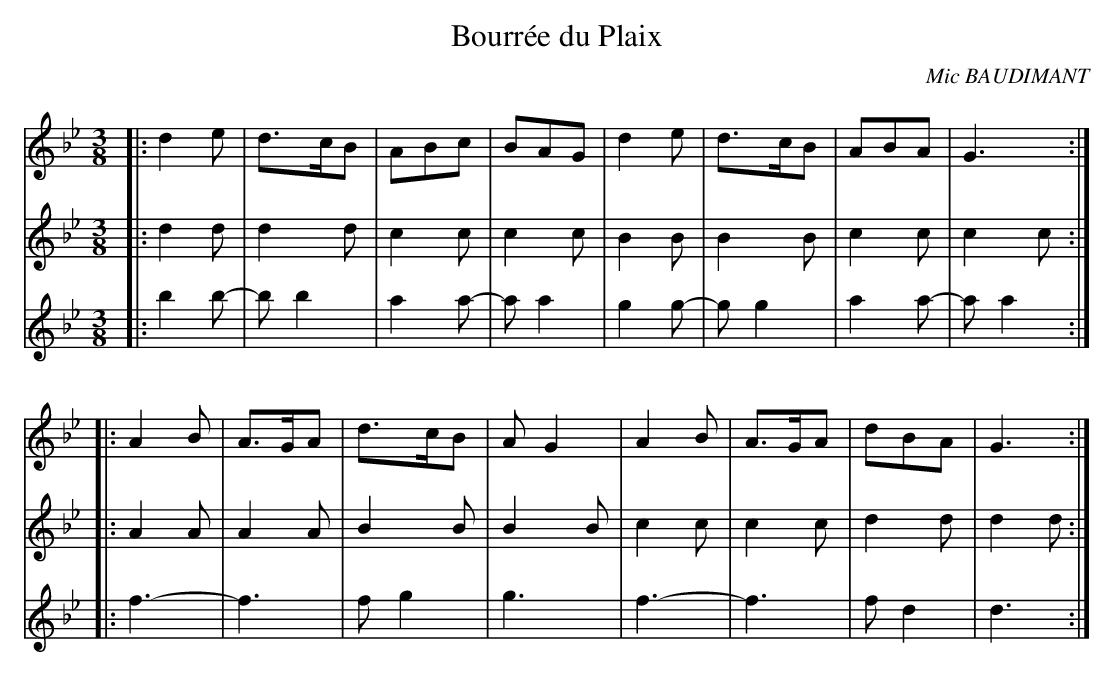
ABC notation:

X:1
T:Bourrée du Plaix
C:Mic BAUDIMANT
L:1/8
M:3/8
K:G minor
[V:1]|:d2 e|d>cB|ABc|BAG|d2 e|d>cB|ABA|G3:|
[V:2]|:d2d|d2d|c2c|c2c|B2B|B2B|c2c|c2c:|
[V:3]|:b2b-|bb2|a2a-|aa2|g2g-|gg2|a2a-|aa2:|
[V:1]|:A2 B|A>GA|d>cB|AG2|A2 B|A>GA|dBA|G3:|
[V:2]|:A2A|A2A|B2B|B2B|c2c|c2c|d2d|d2d:|
[V:3]|:f3-|f3|fg2|g3|f3-|f3|fd2|d3:|
